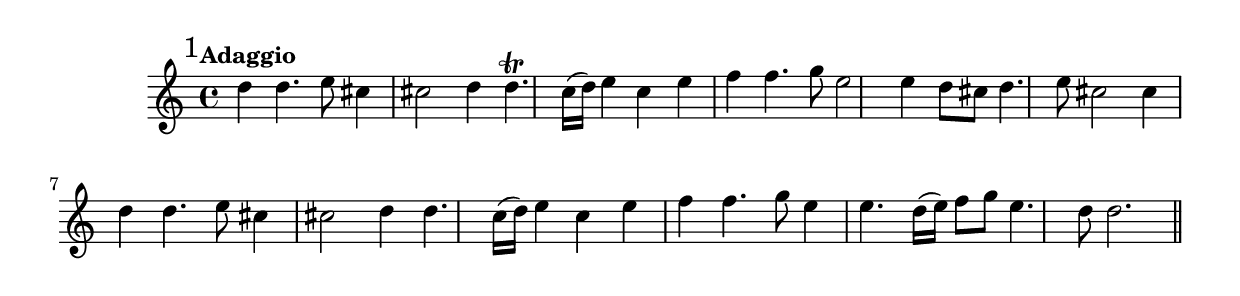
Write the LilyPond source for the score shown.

%%  primo_flauto.ly
%%  Copyright (c) 2011 Benjamin Coudrin <benjamin.coudrin@gmail.com>
%%                All Rights Reserved
%%
%%  Copyleft :
%%  This program is free software. It comes without any warranty, to
%%  the extent permitted by applicable law. You can redistribute it
%%  and/or modify it under the terms of the Do What The Fuck You Want
%%  To Public License, Version 2, as published by Sam Hocevar. See
%%  http://sam.zoy.org/wtfpl/COPYING for more details.

\time 3/4
\clef treble
\key d \minor
\relative c'' {
  \mark \markup "1"
  \tempo "Adaggio"
  d4 d4. e8
  cis4 cis2
  d4 d4.\trill c16([ d])
  e4 c4 e4
  f4 f4. g8
  e2 e4
  d8[ cis] d4. e8
  cis2 cis4
  d4 d4. e8
  cis4 cis2
  d4 d4. c16([ d])
  e4 c4 e4
  f4 f4. g8
  e4 e4. d16([ e])
  f8[ g] e4. d8
  d2.
  \bar "||"
  \break
}
